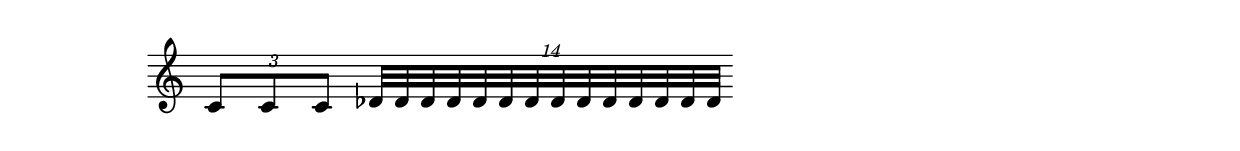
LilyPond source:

#(ly:set-option 'midi-extension "mid")
\version "2.12.3"
\include "english.ly"
\header{ 
}
%{
SSS rrrrrrrrrrrrrr
%}
melody = {
\once \override Staff.TimeSignature #'stencil = ##f
\clef treble
\key c 
\major
\cadenzaOn
  \times 2/3{ c'8[ c'8 c'8] }  \times 8/14{ df'32[ df'32 df'32 df'32 df'32 df'32 df'32 df'32 df'32 df'32 df'32 df'32 df'32 df'32] }  \bar "" \break 
 }
text = \lyricmode {
                 
}
\score{

<<
\new Voice = "one" {
\melody
}
\new Lyrics \lyricsto "one" \text
>>
\layout {
\context {
\Score
}
}
\midi {
\context {
\Score
tempoWholesPerMinute = #(ly:make-moment 200 4)
}
}
}